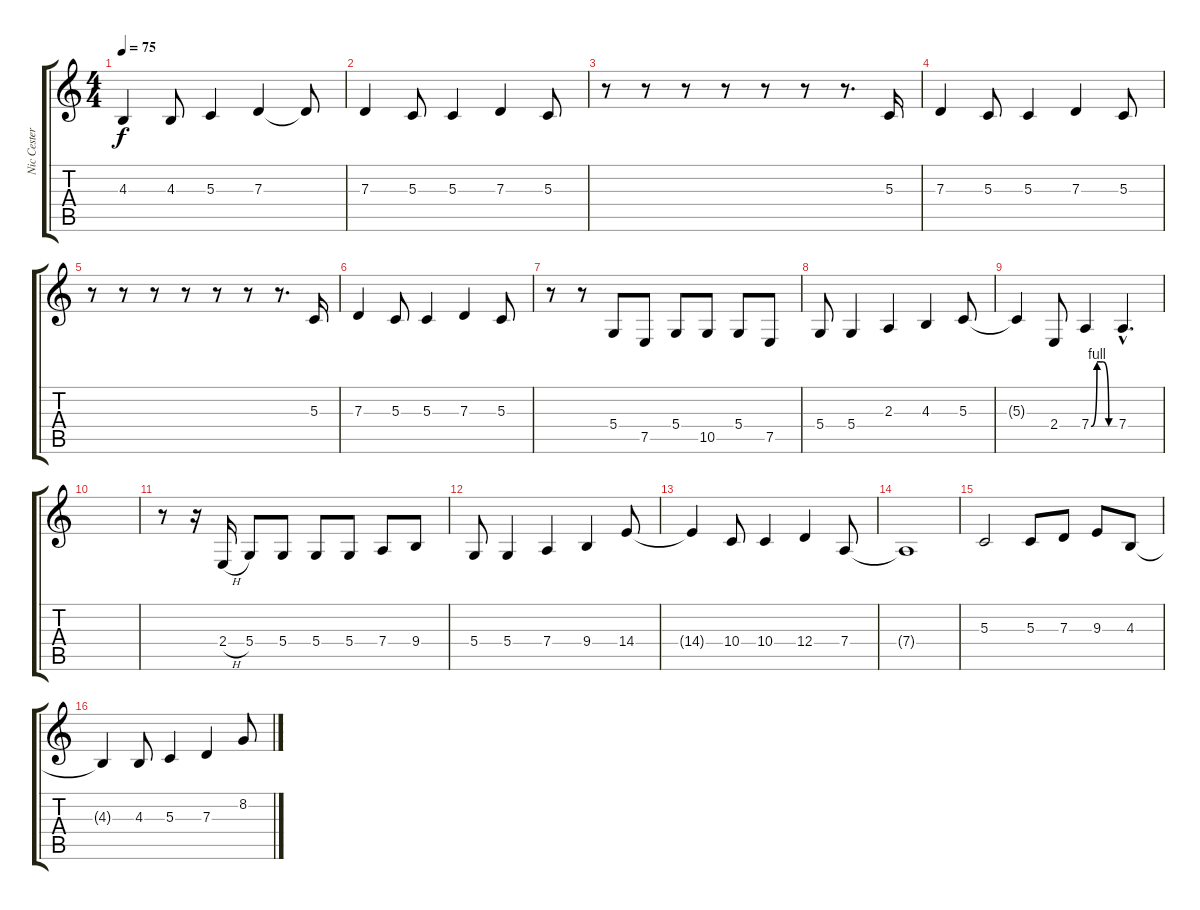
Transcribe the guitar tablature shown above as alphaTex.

\track ("Nic Cester" "Nic Cester") {instrument lead1square}
\staff {score tabs}
\tuning (E4 B3 G3 D3 A2 E2) {hide}
\ts (4 4)
\tempo 75
\clef g2
\ks c
4.3{t}.4{dy f} 4.3.8 5.3.4 7.3.4 7.3{t}.8 |
7.3.4 5.3.8 5.3.4 7.3.4 5.3.8 |
r.8 r.8 r.8 r.8 r.8 r.8 r.8{d} 5.3.16 |
7.3.4 5.3.8 5.3.4 7.3.4 5.3.8 |
r.8 r.8 r.8 r.8 r.8 r.8 r.8{d} 5.3.16 |
7.3.4 5.3.8 5.3.4 7.3.4 5.3.8 |
r.8 r.8 5.4.8 7.5.8 5.4.8 10.5.8 5.4.8 7.5.8 |
5.4.8 5.4.4 2.3.4 4.3.4 5.3.8 |
5.3{t}.4 2.4.8 7.4{be (custom 0 0 15 4 30 4 45 0 60 0)}.4 7.4{hac}.4{d} |
|
r.8 r.16 2.4{h}.16 5.4.8 5.4.8 5.4.8 5.4.8 7.4.8 9.4.8 |
5.4.8 5.4.4 7.4.4 9.4.4 14.4.8 |
14.4{t}.4 10.4.8 10.4.4 12.4.4 7.4.8 |
7.4{t}.1 |
5.3.2 5.3.8 7.3.8 9.3.8 4.3.8 |
4.3{t}.4 4.3.8 5.3.4 7.3.4 8.2.8
